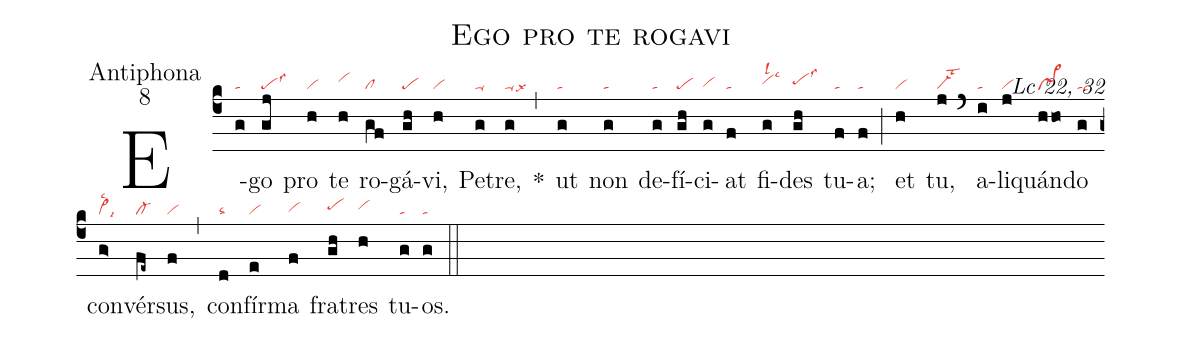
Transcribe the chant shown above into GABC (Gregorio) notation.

name:Ego pro te rogavi;
office-part:Antiphona;
mode:8;
commentary:Lc 22, 32;
nabc-lines:1;
%%
(c4)
E(g|ta)go(gj|pelss3) pro(h|vi) te(h|vihi) ro(gf|cl)gá(gh|pe)vi,(h|vi) Pe(g|ta-)tre,(g|ta-lsx6) *(,)
ut(g|ta) non(g|ta) de(g|ta)fí(gh|pe)ci(g|vihg)at(f|ta) fi(g|vihhlsl2lsc3)des(gh|pehhlss3) tu(f|ta)a;(f|ta) (;)
et(h|vi) tu,(j|vi-lst3) (`)
a(i|ta)li(j|vi)quán(hho>|vs>)do(g|talsc6) con(g>|vi>lsc2lsi9)vér(fe~|cl-)sus,(f|vi) (,)
con(d|talsc2)fír(e|vi)ma(f|vihg) fra(gh|pehh)tres(h|vihh) tu(g|ta)os.(g|ta) (::)
